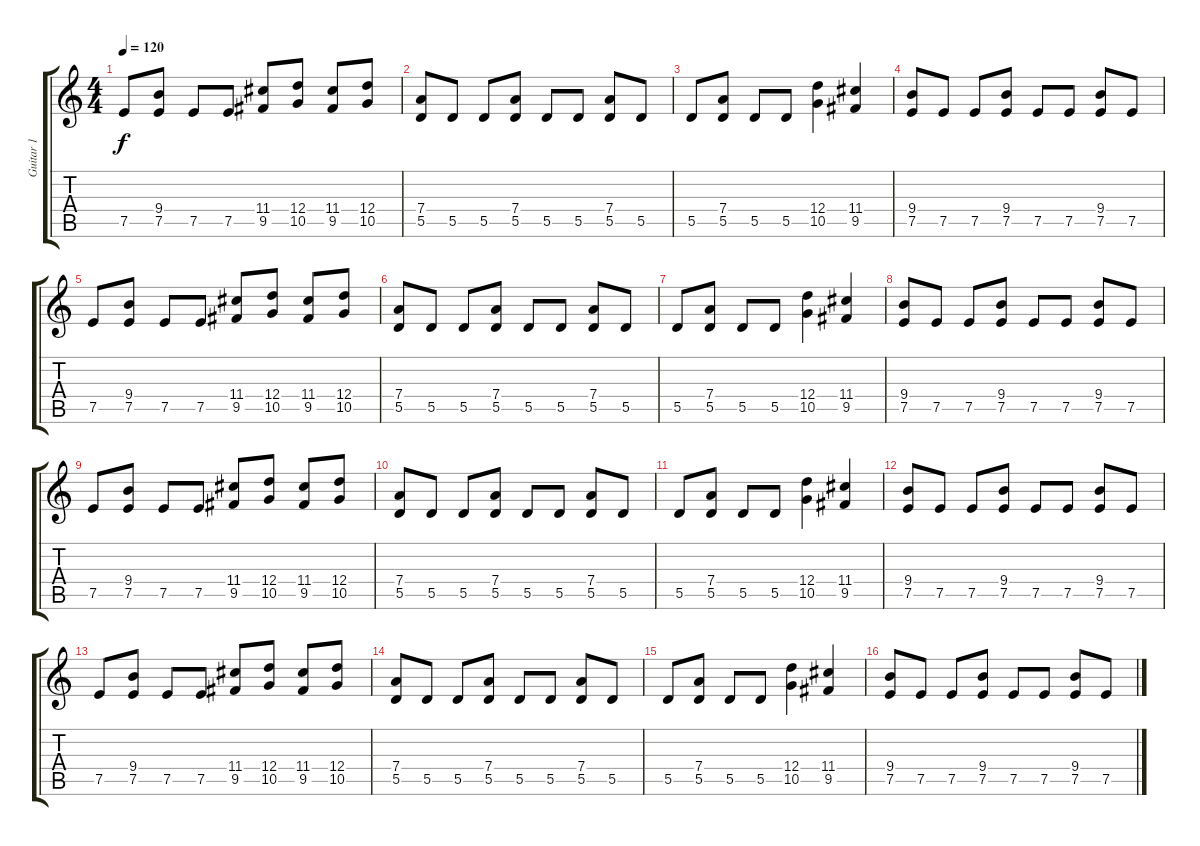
\track ("Guitar 1" "Guitar 1") {instrument distortionguitar}
\staff {score tabs}
\tuning (E4 B3 G3 D3 A2 E2) {hide}
\ts (4 4)
\tempo 120
\clef g2
\ks c
7.5.8{dy f} (9.4 7.5).8 7.5.8 7.5.8 (11.4 9.5).8 (12.4 10.5).8 (11.4 9.5).8 (12.4 10.5).8 |
(7.4 5.5).8 5.5.8 5.5.8 (7.4 5.5).8 5.5.8 5.5.8 (7.4 5.5).8 5.5.8 |
5.5.8 (7.4 5.5).8 5.5.8 5.5.8 (12.4 10.5).4 (11.4 9.5).4 |
(9.4 7.5).8 7.5.8 7.5.8 (9.4 7.5).8 7.5.8 7.5.8 (9.4 7.5).8 7.5.8 |
7.5.8 (9.4 7.5).8 7.5.8 7.5.8 (11.4 9.5).8 (12.4 10.5).8 (11.4 9.5).8 (12.4 10.5).8 |
(7.4 5.5).8 5.5.8 5.5.8 (7.4 5.5).8 5.5.8 5.5.8 (7.4 5.5).8 5.5.8 |
5.5.8 (7.4 5.5).8 5.5.8 5.5.8 (12.4 10.5).4 (11.4 9.5).4 |
(9.4 7.5).8 7.5.8 7.5.8 (9.4 7.5).8 7.5.8 7.5.8 (9.4 7.5).8 7.5.8 |
7.5.8 (9.4 7.5).8 7.5.8 7.5.8 (11.4 9.5).8 (12.4 10.5).8 (11.4 9.5).8 (12.4 10.5).8 |
(7.4 5.5).8 5.5.8 5.5.8 (7.4 5.5).8 5.5.8 5.5.8 (7.4 5.5).8 5.5.8 |
5.5.8 (7.4 5.5).8 5.5.8 5.5.8 (12.4 10.5).4 (11.4 9.5).4 |
(9.4 7.5).8 7.5.8 7.5.8 (9.4 7.5).8 7.5.8 7.5.8 (9.4 7.5).8 7.5.8 |
7.5.8 (9.4 7.5).8 7.5.8 7.5.8 (11.4 9.5).8 (12.4 10.5).8 (11.4 9.5).8 (12.4 10.5).8 |
(7.4 5.5).8 5.5.8 5.5.8 (7.4 5.5).8 5.5.8 5.5.8 (7.4 5.5).8 5.5.8 |
5.5.8 (7.4 5.5).8 5.5.8 5.5.8 (12.4 10.5).4 (11.4 9.5).4 |
(9.4 7.5).8 7.5.8 7.5.8 (9.4 7.5).8 7.5.8 7.5.8 (9.4 7.5).8 7.5.8
